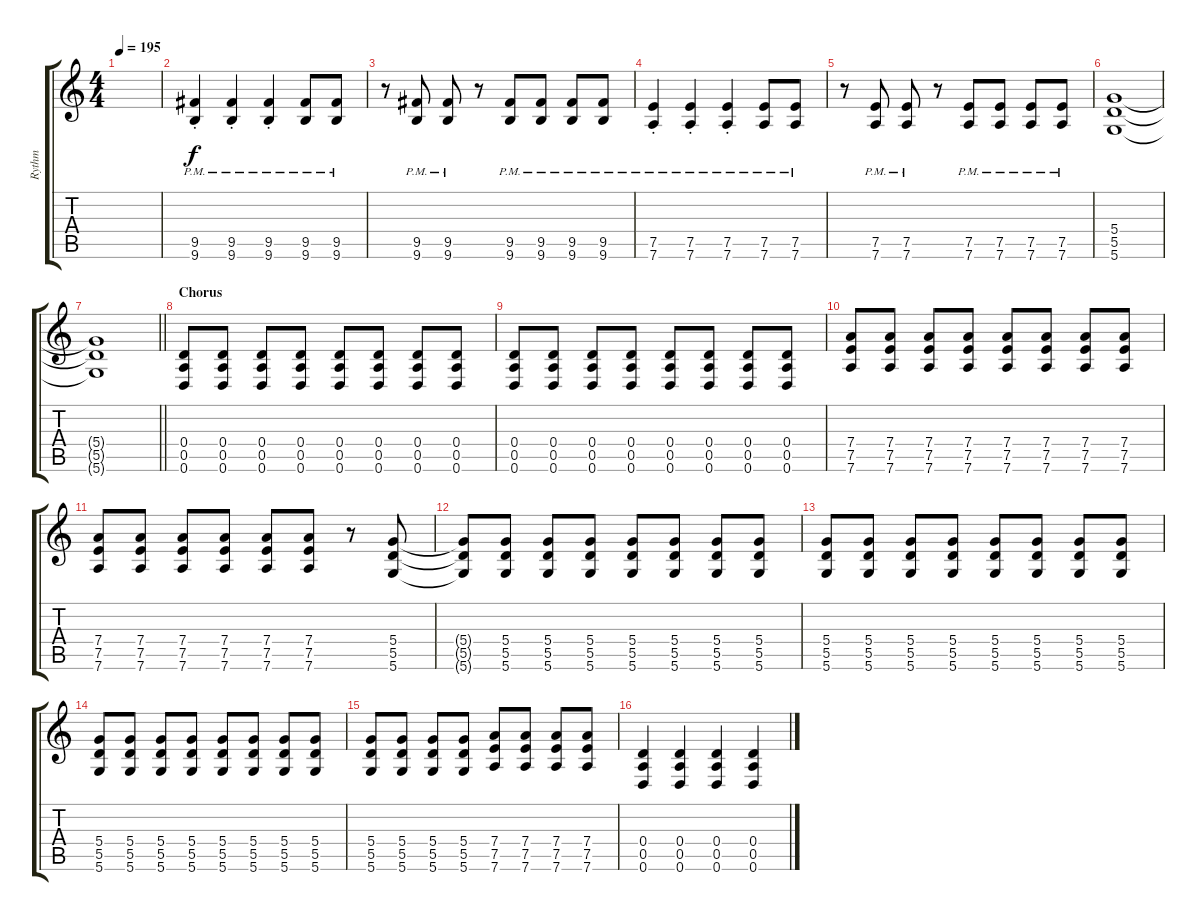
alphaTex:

\track ("Rythm" "Rythm") {instrument distortionguitar}
\staff {score tabs}
\tuning (E4 B3 G3 D3 A2 D2) {hide}
\ts (4 4)
\tempo 195
\clef g2
\ks c
|
(9.5{pm st} 9.6{pm st}).4 (9.5{pm st} 9.6{pm st}).4 (9.5{pm st} 9.6{pm st}).4 (9.5{pm} 9.6{pm}).8 (9.5{pm} 9.6{pm}).8 |
r.8 (9.5{pm} 9.6{pm}).8 (9.5{pm} 9.6{pm}).8 r.8 (9.5{pm} 9.6{pm}).8 (9.5{pm} 9.6{pm}).8 (9.5{pm} 9.6{pm}).8 (9.5{pm} 9.6{pm}).8 |
(7.5{pm st} 7.6{pm st}).4 (7.5{pm st} 7.6{pm st}).4 (7.5{pm st} 7.6{pm st}).4 (7.5{pm} 7.6{pm}).8 (7.5{pm} 7.6{pm}).8 |
r.8 (7.5{pm} 7.6{pm}).8 (7.5{pm} 7.6{pm}).8 r.8 (7.5{pm} 7.6{pm}).8 (7.5{pm} 7.6{pm}).8 (7.5{pm} 7.6{pm}).8 (7.5{pm} 7.6{pm}).8 |
(5.4 5.5 5.6).1 |
\barLineRight lightlight
(5.4{t} 5.5{t} 5.6{t}).1 |
\section ("" "Chorus")
(0.4 0.5 0.6).8 (0.4 0.5 0.6).8 (0.4 0.5 0.6).8 (0.4 0.5 0.6).8 (0.4 0.5 0.6).8 (0.4 0.5 0.6).8 (0.4 0.5 0.6).8 (0.4 0.5 0.6).8 |
(0.4 0.5 0.6).8 (0.4 0.5 0.6).8 (0.4 0.5 0.6).8 (0.4 0.5 0.6).8 (0.4 0.5 0.6).8 (0.4 0.5 0.6).8 (0.4 0.5 0.6).8 (0.4 0.5 0.6).8 |
(7.4 7.5 7.6).8 (7.4 7.5 7.6).8 (7.4 7.5 7.6).8 (7.4 7.5 7.6).8 (7.4 7.5 7.6).8 (7.4 7.5 7.6).8 (7.4 7.5 7.6).8 (7.4 7.5 7.6).8 |
(7.4 7.5 7.6).8 (7.4 7.5 7.6).8 (7.4 7.5 7.6).8 (7.4 7.5 7.6).8 (7.4 7.5 7.6).8 (7.4 7.5 7.6).8 r.8 (5.4 5.5 5.6).8 |
(5.4{t} 5.5{t} 5.6{t}).8 (5.4 5.5 5.6).8 (5.4 5.5 5.6).8 (5.4 5.5 5.6).8 (5.4 5.5 5.6).8 (5.4 5.5 5.6).8 (5.4 5.5 5.6).8 (5.4 5.5 5.6).8 |
(5.4 5.5 5.6).8 (5.4 5.5 5.6).8 (5.4 5.5 5.6).8 (5.4 5.5 5.6).8 (5.4 5.5 5.6).8 (5.4 5.5 5.6).8 (5.4 5.5 5.6).8 (5.4 5.5 5.6).8 |
(5.4 5.5 5.6).8 (5.4 5.5 5.6).8 (5.4 5.5 5.6).8 (5.4 5.5 5.6).8 (5.4 5.5 5.6).8 (5.4 5.5 5.6).8 (5.4 5.5 5.6).8 (5.4 5.5 5.6).8 |
(5.4 5.5 5.6).8 (5.4 5.5 5.6).8 (5.4 5.5 5.6).8 (5.4 5.5 5.6).8 (7.4 7.5 7.6).8 (7.4 7.5 7.6).8 (7.4 7.5 7.6).8 (7.4 7.5 7.6).8 |
(0.4 0.5 0.6).4 (0.4 0.5 0.6).4 (0.4 0.5 0.6).4 (0.4 0.5 0.6).4
